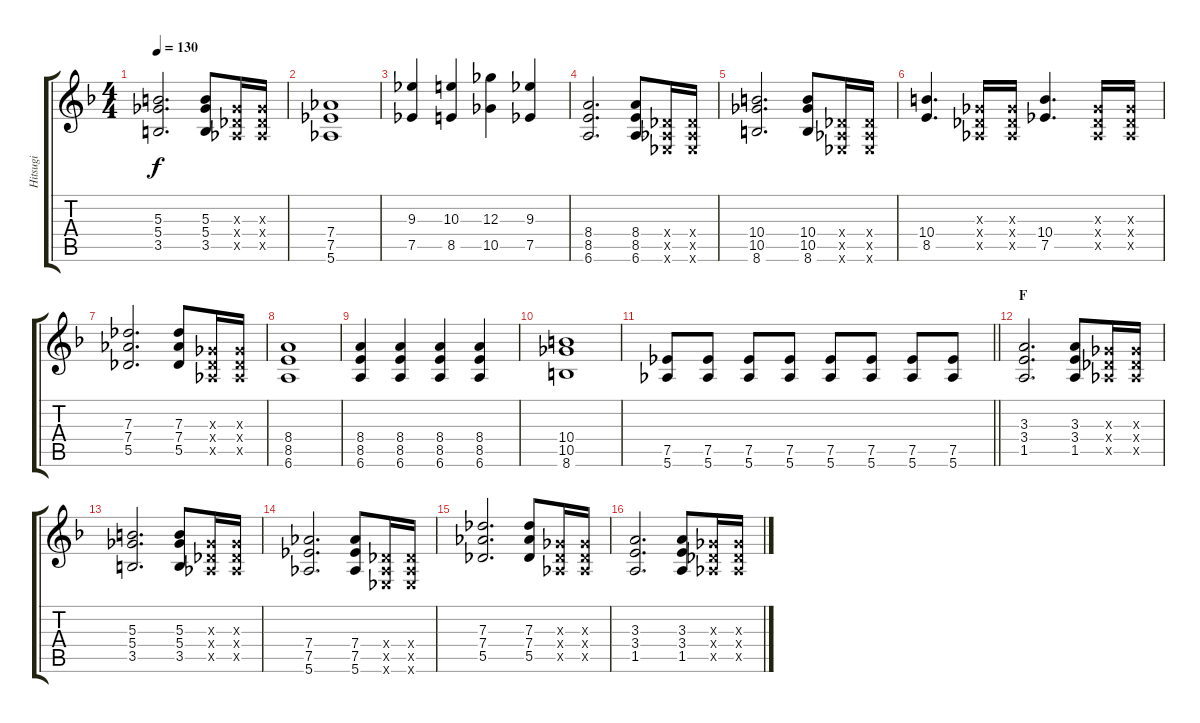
\track ("Hitsugi" "Hitsugi") {instrument overdrivenguitar}
\staff {score tabs}
\tuning (Eb4 Bb3 Gb3 Db3 Ab2 Eb2) {hide}
\ts (4 4)
\tempo 130
\clef g2
\ks f
(5.3 5.4 3.5).2{d dy f} (5.3 5.4 3.5).8 (0.3{x} 0.4{x} 0.5{x}).16 (0.3{x} 0.4{x} 0.5{x}).16 |
(7.4 7.5 5.6).1 |
(9.3 7.5).4 (10.3 8.5).4 (12.3 10.5).4 (9.3 7.5).4 |
(8.4 8.5 6.6).2{d} (8.4 8.5 6.6).8 (0.4{x} 0.5{x} 0.6{x}).16 (0.4{x} 0.5{x} 0.6{x}).16 |
(10.4 10.5 8.6).2{d} (10.4 10.5 8.6).8 (0.4{x} 0.5{x} 0.6{x}).16 (0.4{x} 0.5{x} 0.6{x}).16 |
(10.4 8.5).4{d} (0.3{x} 0.4{x} 0.5{x}).16 (0.3{x} 0.4{x} 0.5{x}).16 (10.4 7.5).4{d} (0.3{x} 0.4{x} 0.5{x}).16 (0.3{x} 0.4{x} 0.5{x}).16 |
(7.3 7.4 5.5).2{d} (7.3 7.4 5.5).8 (0.3{x} 0.4{x} 0.5{x}).16 (0.3{x} 0.4{x} 0.5{x}).16 |
(8.4 8.5 6.6).1 |
(8.4 8.5 6.6).4 (8.4 8.5 6.6).4 (8.4 8.5 6.6).4 (8.4 8.5 6.6).4 |
(10.4 10.5 8.6).1 |
\barLineRight lightlight
(7.5 5.6).8 (7.5 5.6).8 (7.5 5.6).8 (7.5 5.6).8 (7.5 5.6).8 (7.5 5.6).8 (7.5 5.6).8 (7.5 5.6).8 |
\section ("" "F")
(3.3 3.4 1.5).2{d} (3.3 3.4 1.5).8 (0.3{x} 0.4{x} 0.5{x}).16 (0.3{x} 0.4{x} 0.5{x}).16 |
(5.3 5.4 3.5).2{d} (5.3 5.4 3.5).8 (0.3{x} 0.4{x} 0.5{x}).16 (0.3{x} 0.4{x} 0.5{x}).16 |
(7.4 7.5 5.6).2{d} (7.4 7.5 5.6).8 (0.4{x} 0.5{x} 0.6{x}).16 (0.4{x} 0.5{x} 0.6{x}).16 |
(7.3 7.4 5.5).2{d} (7.3 7.4 5.5).8 (0.3{x} 0.4{x} 0.5{x}).16 (0.3{x} 0.4{x} 0.5{x}).16 |
(3.3 3.4 1.5).2{d} (3.3 3.4 1.5).8 (0.3{x} 0.4{x} 0.5{x}).16 (0.3{x} 0.4{x} 0.5{x}).16
